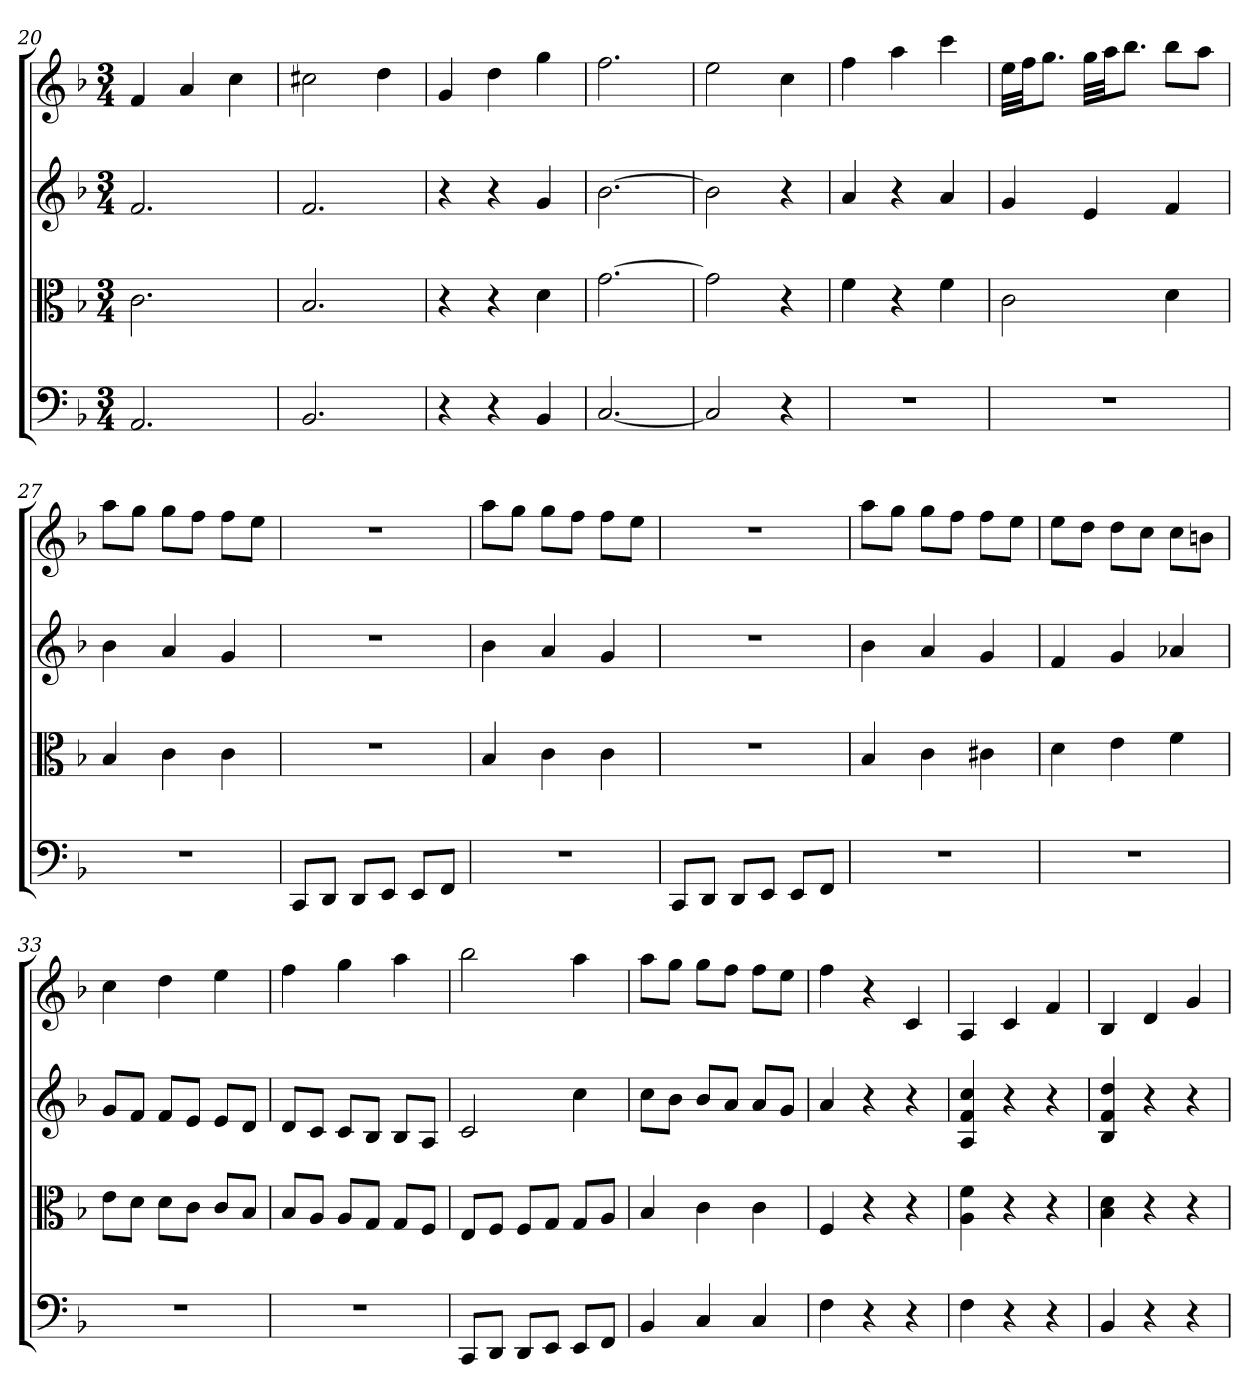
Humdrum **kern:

**kern	**kern	**kern	**kern
*part4	*part3	*part2	*part1
*staff4	*staff3	*staff2	*staff1
*clefF4	*clefC3	*	*
*k[b-]	*k[b-]	*k[b-]	*k[b-]
*F:	*F:	*F:	*F:
*M3/4	*M3/4	*M3/4	*M3/4
=20	=20	=20	=20
2.AA	2.c	2.f	4f
.	.	.	4a
.	.	.	4cc
=21	=21	=21	=21
2.BB-	2.B-	2.f	2cc#X
.	.	.	4dd
=22	=22	=22	=22
4r	4r	4r	4g
4r	4r	4r	4dd
4BB-	4d	4g	4gg
=23	=23	=23	=23
[2.C	[2.g	[2.b-	2.ff
=24	=24	=24	=24
2C]	2g]	2b-]	2ee
4r	4r	4r	4cc
=25	=25	=25	=25
2.r	4f	4a	4ff
.	4r	4r	4aa
.	4f	4a	4ccc
=26	=26	=26	=26
2.r	2c	4g	32eeLLL
.	.	.	32ffJJ
.	.	.	8.ggJ
.	.	4e	32ggLLL
.	.	.	32aaJJ
.	.	.	8.bb-J
.	4d	4f	8bb-L
.	.	.	8aaJ
=27	=27	=27	=27
2.r	4B-	4b-	8aaL
.	.	.	8ggJ
.	4c	4a	8ggL
.	.	.	8ffJ
.	4c	4g	8ffL
.	.	.	8eeJ
=28	=28	=28	=28
8CC/L	2.r	2.r	2.r
8DD/J	.	.	.
8DD/L	.	.	.
8EE/J	.	.	.
8EE/L	.	.	.
8FF/J	.	.	.
=29	=29	=29	=29
2.r	4B-	4b-	8aaL
.	.	.	8ggJ
.	4c	4a	8ggL
.	.	.	8ffJ
.	4c	4g	8ffL
.	.	.	8eeJ
=30	=30	=30	=30
8CC/L	2.r	2.r	2.r
8DD/J	.	.	.
8DD/L	.	.	.
8EE/J	.	.	.
8EE/L	.	.	.
8FF/J	.	.	.
=31	=31	=31	=31
2.r	4B-	4b-	8aaL
.	.	.	8ggJ
.	4c	4a	8ggL
.	.	.	8ffJ
.	4c#X	4g	8ffL
.	.	.	8eeJ
=32	=32	=32	=32
2.r	4d	4f	8eeL
.	.	.	8ddJ
.	4e	4g	8ddL
.	.	.	8ccJ
.	4f	4a-X	8ccL
.	.	.	8bnJ
=33	=33	=33	=33
2.r	8e\L	8gL	4cc
.	8d\J	8fJ	.
.	8d\L	8fL	4dd
.	8c\J	8eJ	.
.	8c/L	8eL	4ee
.	8B-/J	8dJ	.
=34	=34	=34	=34
2.r	8B-/L	8dL	4ff
.	8A/J	8cJ	.
.	8A/L	8cL	4gg
.	8G/J	8B-J	.
.	8G/L	8B-L	4aa
.	8F/J	8AJ	.
=35	=35	=35	=35
8CC/L	8E/L	2c	2bb-
8DD/J	8F/J	.	.
8DD/L	8F/L	.	.
8EE/J	8G/J	.	.
8EE/L	8G/L	4cc	4aa
8FF/J	8A/J	.	.
=36	=36	=36	=36
4BB-	4B-	8ccL	8aaL
.	.	8b-J	8ggJ
4C	4c	8b-L	8ggL
.	.	8aJ	8ffJ
4C	4c	8aL	8ffL
.	.	8gJ	8eeJ
=37	=37	=37	=37
4F	4F	4a	4ff
4r	4r	4r	4r
4r	4r	4r	4c
=38	=38	=38	=38
4F	4A 4f	4A 4f 4cc	4A
4r	4r	4r	4c
4r	4r	4r	4f
=39	=39	=39	=39
4BB-	4B- 4d	4B- 4f 4dd	4B-
4r	4r	4r	4d
4r	4r	4r	4g
=	=	=	=
*-	*-	*-	*-
